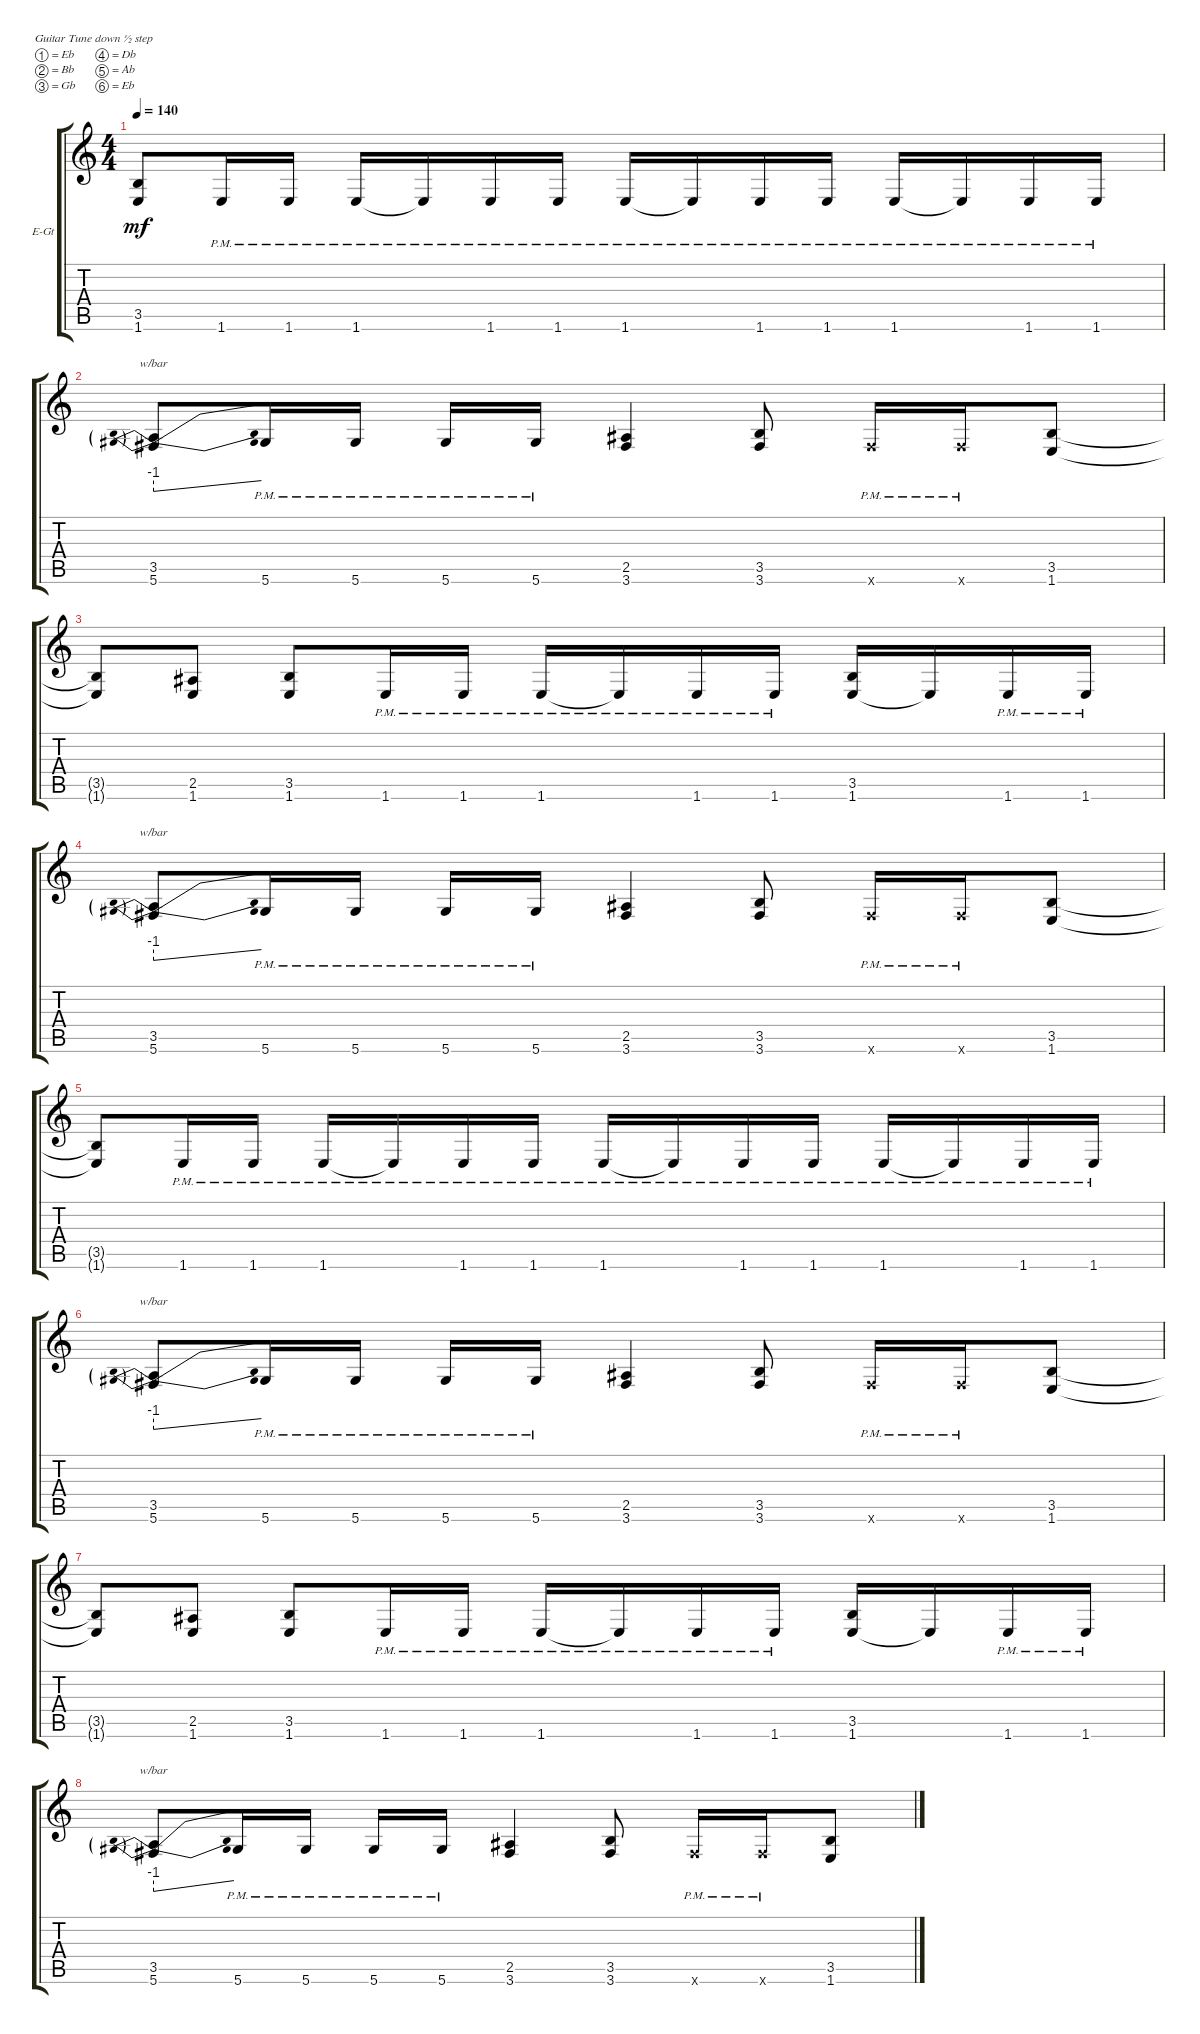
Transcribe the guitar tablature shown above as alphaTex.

\bracketExtendMode groupsimilarinstruments
\firstSystemTrackNameOrientation horizontal
\otherSystemsTrackNameOrientation horizontal
\track ("right" "E-Gt") {instrument distortionguitar}
\staff {score tabs}
\tuning (Eb4 Bb3 Gb3 Db3 Ab2 Eb2)
\ts (4 4)
\tempo 140
\clef g2
\ks c
(3.5{t} 1.6{t}).8{dy mf} 1.6{pm}.16 1.6{pm}.16 1.6{pm}.16 1.6{pm t}.16 1.6{pm}.16 1.6{pm}.16 1.6{pm}.16 1.6{pm t}.16 1.6{pm}.16 1.6{pm}.16 1.6{pm}.16 1.6{pm t}.16 1.6{pm}.16 1.6{pm}.16 |
(5.6 3.5).8{tbe (predivedive default 0 -4 30 0)} 5.6{pm}.16 5.6{pm}.16 5.6{pm}.16 5.6{pm}.16 (2.5 3.6).4 (3.6 3.5).8 3.6{pm x}.16 3.6{pm x}.16 (1.6 3.5).8 |
(3.5{t} 1.6{t}).8 (2.5 1.6).8 (3.5 1.6).8 1.6{pm}.16 1.6{pm}.16 1.6{pm}.16 1.6{pm t}.16 1.6{pm}.16 1.6{pm}.16 (1.6 3.5).16 1.6{t}.16 1.6{pm}.16 1.6{pm}.16 |
(5.6 3.5).8{tbe (predivedive default 0 -4 30 0)} 5.6{pm}.16 5.6{pm}.16 5.6{pm}.16 5.6{pm}.16 (2.5 3.6).4 (3.6 3.5).8 3.6{pm x}.16 3.6{pm x}.16 (1.6 3.5).8 |
(3.5{t} 1.6{t}).8 1.6{pm}.16 1.6{pm}.16 1.6{pm}.16 1.6{pm t}.16 1.6{pm}.16 1.6{pm}.16 1.6{pm}.16 1.6{pm t}.16 1.6{pm}.16 1.6{pm}.16 1.6{pm}.16 1.6{pm t}.16 1.6{pm}.16 1.6{pm}.16 |
(5.6 3.5).8{tbe (predivedive default 0 -4 30 0)} 5.6{pm}.16 5.6{pm}.16 5.6{pm}.16 5.6{pm}.16 (2.5 3.6).4 (3.6 3.5).8 3.6{pm x}.16 3.6{pm x}.16 (1.6 3.5).8 |
(3.5{t} 1.6{t}).8 (2.5 1.6).8 (3.5 1.6).8 1.6{pm}.16 1.6{pm}.16 1.6{pm}.16 1.6{pm t}.16 1.6{pm}.16 1.6{pm}.16 (1.6 3.5).16 1.6{t}.16 1.6{pm}.16 1.6{pm}.16 |
(5.6 3.5).8{tbe (predivedive default 0 -4 30 0)} 5.6{pm}.16 5.6{pm}.16 5.6{pm}.16 5.6{pm}.16 (2.5 3.6).4 (3.6 3.5).8 3.6{pm x}.16 3.6{pm x}.16 (1.6 3.5).8
